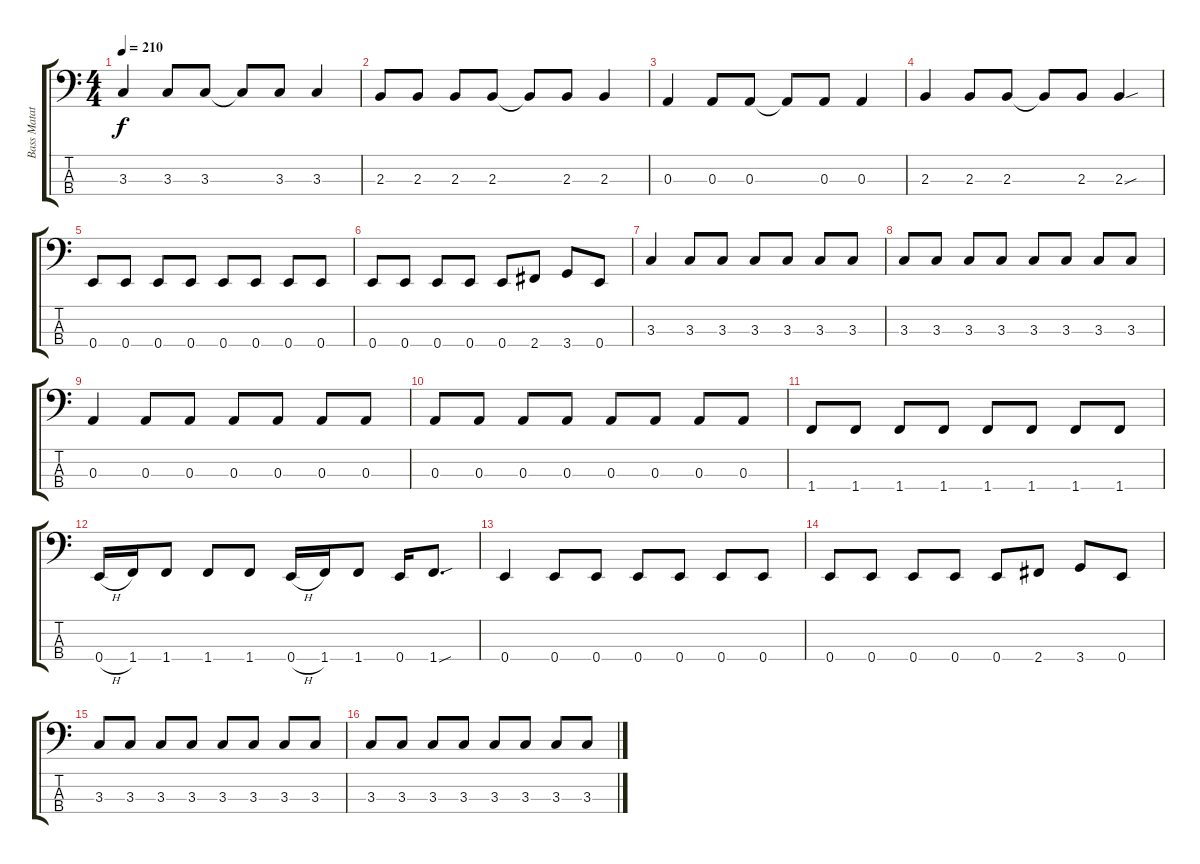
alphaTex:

\track ("Bass Matatabi" "Bass Matat") {instrument electricbasspick}
\staff {score tabs}
\tuning (G2 D2 A1 E1) {hide}
\ts (4 4)
\tempo 210
\clef f4
\ks c
3.3.4{dy f} 3.3.8 3.3.8 3.3{t}.8 3.3.8 3.3.4 |
2.3.8 2.3.8 2.3.8 2.3.8 2.3{t}.8 2.3.8 2.3.4 |
0.3.4 0.3.8 0.3.8 0.3{t}.8 0.3.8 0.3.4 |
2.3.4 2.3.8 2.3.8 2.3{t}.8 2.3.8 2.3{sou}.4 |
0.4.8 0.4.8 0.4.8 0.4.8 0.4.8 0.4.8 0.4.8 0.4.8 |
0.4.8 0.4.8 0.4.8 0.4.8 0.4.8 2.4.8 3.4.8 0.4.8 |
3.3.4 3.3.8 3.3.8 3.3.8 3.3.8 3.3.8 3.3.8 |
3.3.8 3.3.8 3.3.8 3.3.8 3.3.8 3.3.8 3.3.8 3.3.8 |
0.3.4 0.3.8 0.3.8 0.3.8 0.3.8 0.3.8 0.3.8 |
0.3.8 0.3.8 0.3.8 0.3.8 0.3.8 0.3.8 0.3.8 0.3.8 |
1.4.8 1.4.8 1.4.8 1.4.8 1.4.8 1.4.8 1.4.8 1.4.8 |
0.4{h}.16 1.4.16 1.4.8 1.4.8 1.4.8 0.4{h}.16 1.4.16 1.4.8 0.4.16 1.4{sou}.8{d} |
0.4.4 0.4.8 0.4.8 0.4.8 0.4.8 0.4.8 0.4.8 |
0.4.8 0.4.8 0.4.8 0.4.8 0.4.8 2.4.8 3.4.8 0.4.8 |
3.3.8 3.3.8 3.3.8 3.3.8 3.3.8 3.3.8 3.3.8 3.3.8 |
3.3.8 3.3.8 3.3.8 3.3.8 3.3.8 3.3.8 3.3.8 3.3.8
